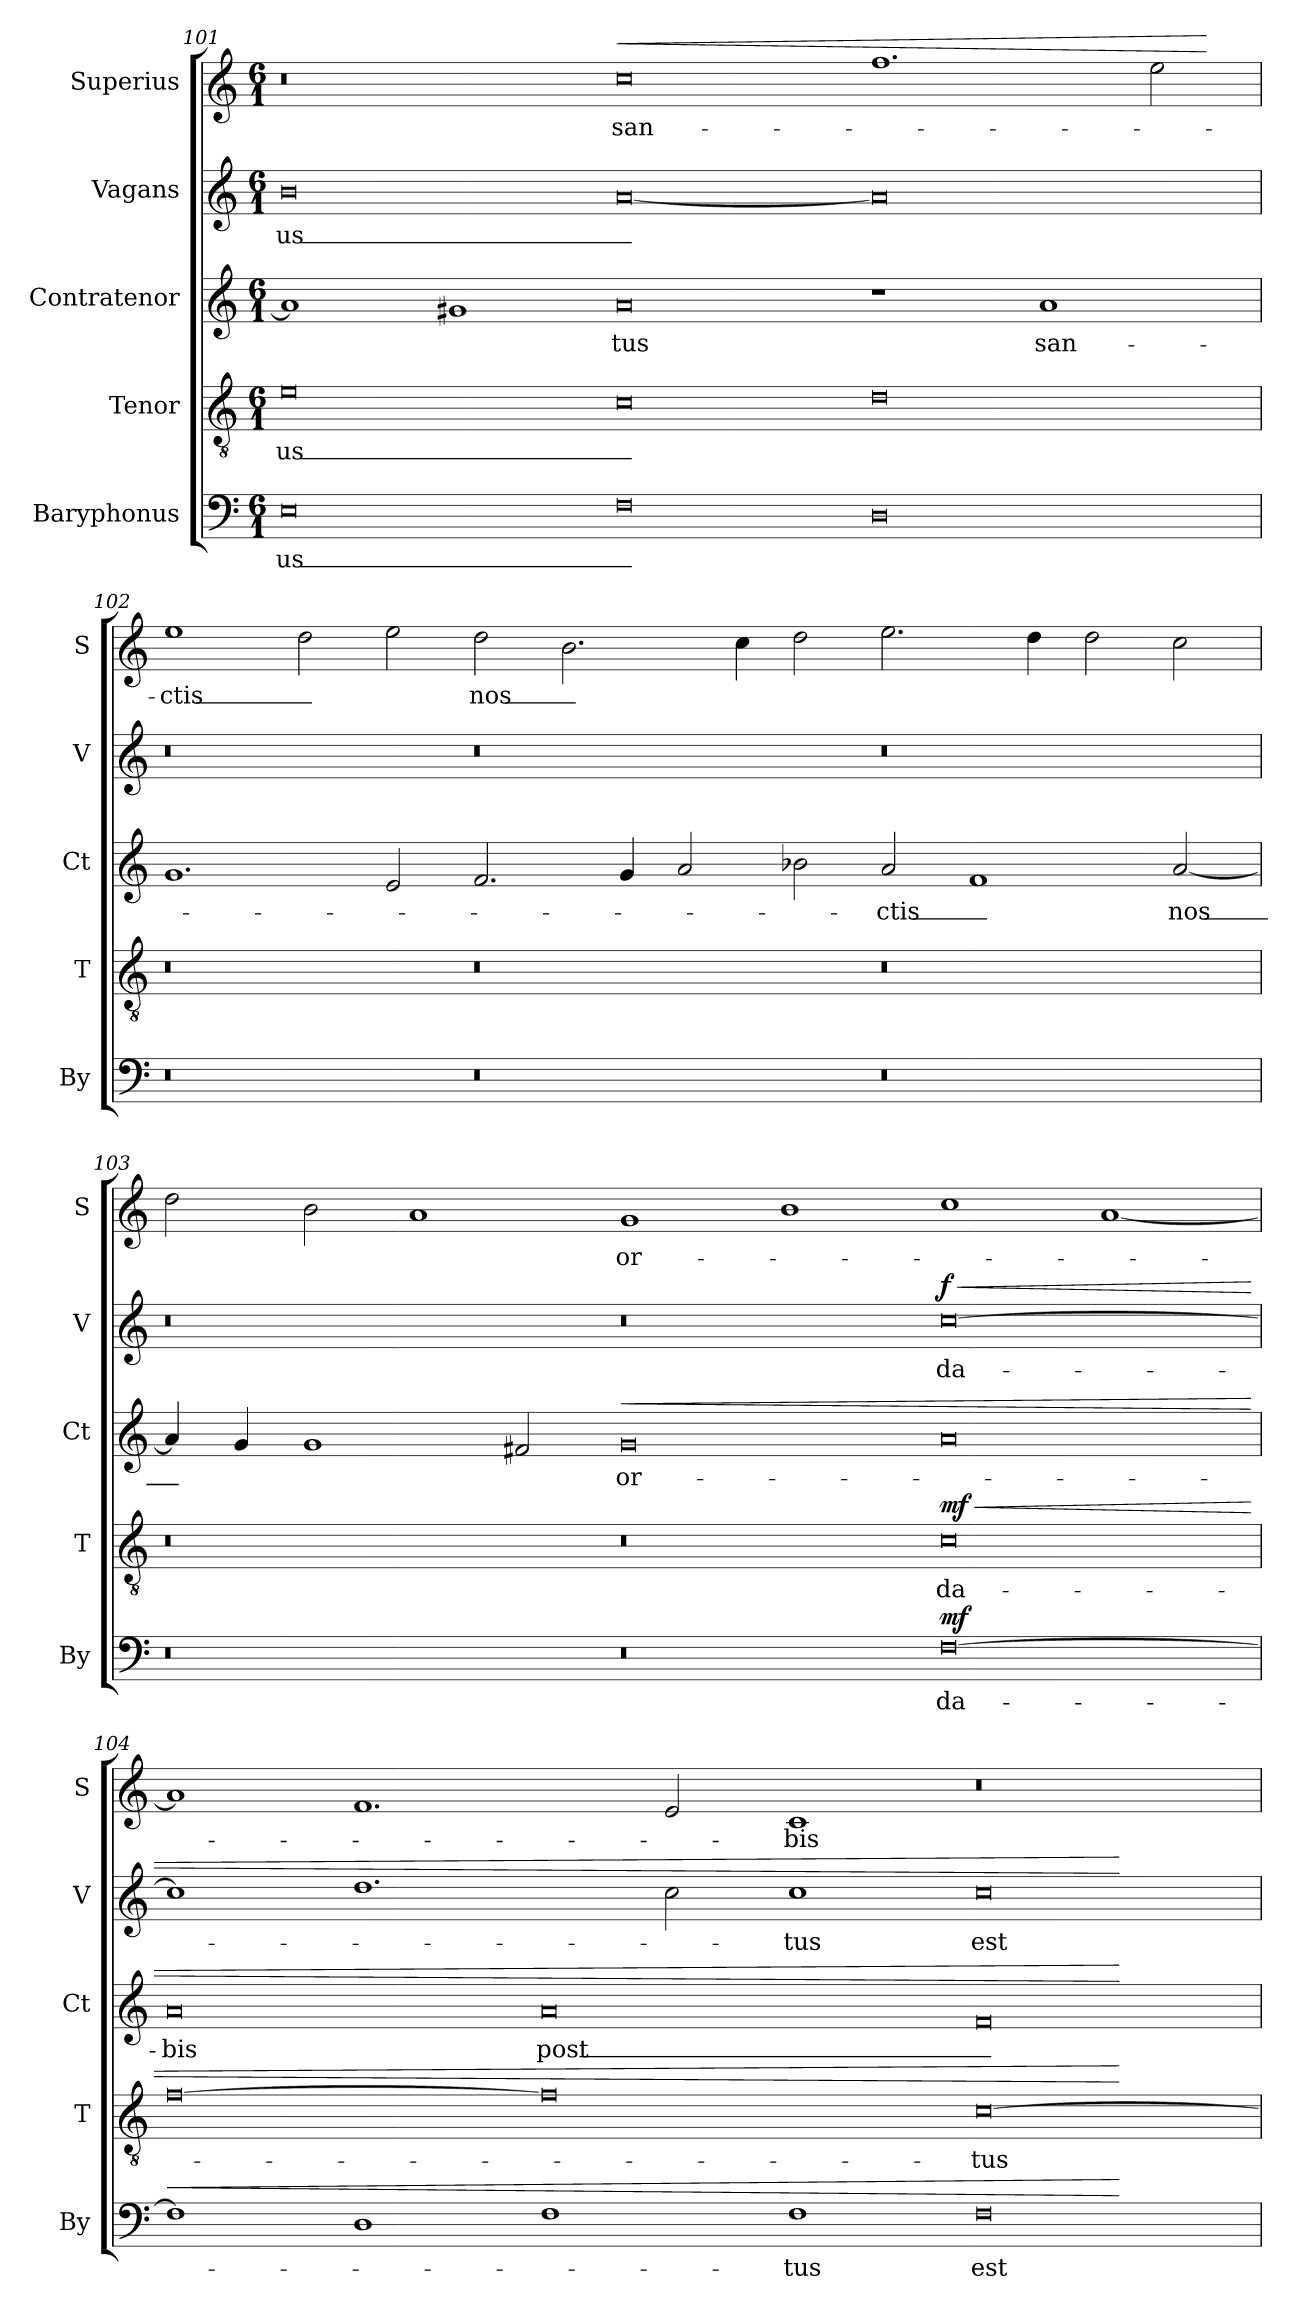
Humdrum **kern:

**kern	**text	**dynam	**kern	**text	**dynam	**kern	**text	**dynam	**kern	**text	**dynam	**kern	**text	**dynam
*part5	*part5	*part5	*part4	*part4	*part4	*part3	*part3	*part3	*part2	*part2	*part2	*part1	*part1	*part1
*staff5	*staff5	*staff5	*staff4	*staff4	*staff4	*staff3	*staff3	*staff3	*staff2	*staff2	*staff2	*staff1	*staff1	*staff1
*I"Baryphonus	*	*	*I"Tenor	*	*	*I"Contratenor	*	*	*I"Vagans	*	*	*I"Superius	*	*
*I'By	*	*	*I'T	*	*	*I'Ct	*	*	*I'V	*	*	*I'S	*	*
*clefF4	*	*	*clefGv2	*	*	*clefG2	*	*	*clefG2	*	*	*clefG2	*	*
*k[]	*	*	*k[]	*	*	*k[]	*	*	*k[]	*	*	*k[]	*	*
*M6/1	*	*	*M6/1	*	*	*M6/1	*	*	*M6/1	*	*	*M6/1	*	*
=101	=101	=101	=101	=101	=101	=101	=101	=101	=101	=101	=101	=101	=101	=101
0E	-us_	.	0e	-us_	.	1a]	.	.	0b	-us_	.	0r	.	.
.	.	.	.	.	.	1g#X	.	.	.	.	.	.	.	.
!	!	!	!	!	!	!	!	!	!	!	!	!	!	!LO:HP:a
0F	_	.	0c	_	.	0a	-tus	.	[0a	_	.	0cc	san-	<
0D	_	.	0d	_	.	1r	.	.	0a]	_	.	1.ff	.	.
.	.	.	.	.	.	1a	san-	.	.	.	.	.	.	.
.	.	.	.	.	.	.	.	.	.	.	.	2ee\	.	.
.	.	.	.	.	.	.	.	.	.	.	.	.	.	[
=102	=102	=102	=102	=102	=102	=102	=102	=102	=102	=102	=102	=102	=102	=102
0r	.	.	0r	.	.	1.g	.	.	0r	.	.	1ee	-ctis_	.
.	.	.	.	.	.	.	.	.	.	.	.	2dd\	_	.
.	.	.	.	.	.	2e/	.	.	.	.	.	2ee\	_	.
0r	.	.	0r	.	.	2.f/	.	.	0r	.	.	2dd\	nos_	.
.	.	.	.	.	.	.	.	.	.	.	.	2.b\	_	.
.	.	.	.	.	.	4g/	.	.	.	.	.	.	.	.
.	.	.	.	.	.	2a/	.	.	.	.	.	.	.	.
.	.	.	.	.	.	.	.	.	.	.	.	4cc\	_	.
.	.	.	.	.	.	2b-X\	.	.	.	.	.	2dd\	_	.
0r	.	.	0r	.	.	2a/	-ctis_	.	0r	.	.	2.ee\	_	.
.	.	.	.	.	.	1f	_	.	.	.	.	.	.	.
.	.	.	.	.	.	.	.	.	.	.	.	4dd\	_	.
.	.	.	.	.	.	.	.	.	.	.	.	2dd\	_	.
.	.	.	.	.	.	[2a/	nos_	.	.	.	.	2cc\	.	.
=103	=103	=103	=103	=103	=103	=103	=103	=103	=103	=103	=103	=103	=103	=103
0r	.	.	0r	.	.	4a/]	_	.	0r	.	.	2dd\	_	.
.	.	.	.	.	.	4g/	_	.	.	.	.	.	.	.
.	.	.	.	.	.	1g	_	.	.	.	.	2b\	_	.
.	.	.	.	.	.	.	.	.	.	.	.	1a	_	.
.	.	.	.	.	.	2f#X/	_	.	.	.	.	.	.	.
!	!	!	!	!	!	!	!	!LO:HP:a	!	!	!	!	!	!
0r	.	.	0r	.	.	0g	or-	<	0r	.	.	1g	or-	.
.	.	.	.	.	.	.	.	.	.	.	.	1b	.	.
!	!	!LO:DY:a	!	!	!LO:HP:a	!	!	!	!	!	!LO:HP:a	!	!	!
!	!	!	!	!	!LO:DY:n=1:a	!	!	!	!	!	!LO:DY:n=1:a	!	!	!
[0F	da-	mf	0c	da-	< mf	0a	.	.	[0cc	da-	< f	1cc	.	.
.	.	.	.	.	.	.	.	.	.	.	.	[1a	.	.
=104	=104	=104	=104	=104	=104	=104	=104	=104	=104	=104	=104	=104	=104	=104
!	!	!LO:HP:a	!	!	!	!	!	!	!	!	!	!	!	!
1F]	.	<	[0f	.	.	0a	-bis	.	1cc]	.	.	1a]	.	.
1D	.	.	.	.	.	.	.	.	1.dd	.	.	1.f	.	.
1F	.	.	0f]	.	.	0a	post_	.	.	.	.	.	.	.
.	.	.	.	.	.	.	.	.	2cc\	.	.	2e/	.	.
1F	-tus	.	.	.	.	.	.	.	1cc	-tus	.	1c	-bis	.
0F	est_	.	[0c	-tus_	.	0f	_	.	0cc	est	.	0r	.	.
.	.	[	.	.	[	.	.	[	.	.	[	.	.	.
=	=	=	=	=	=	=	=	=	=	=	=	=	=	=
*-	*-	*-	*-	*-	*-	*-	*-	*-	*-	*-	*-	*-	*-	*-
